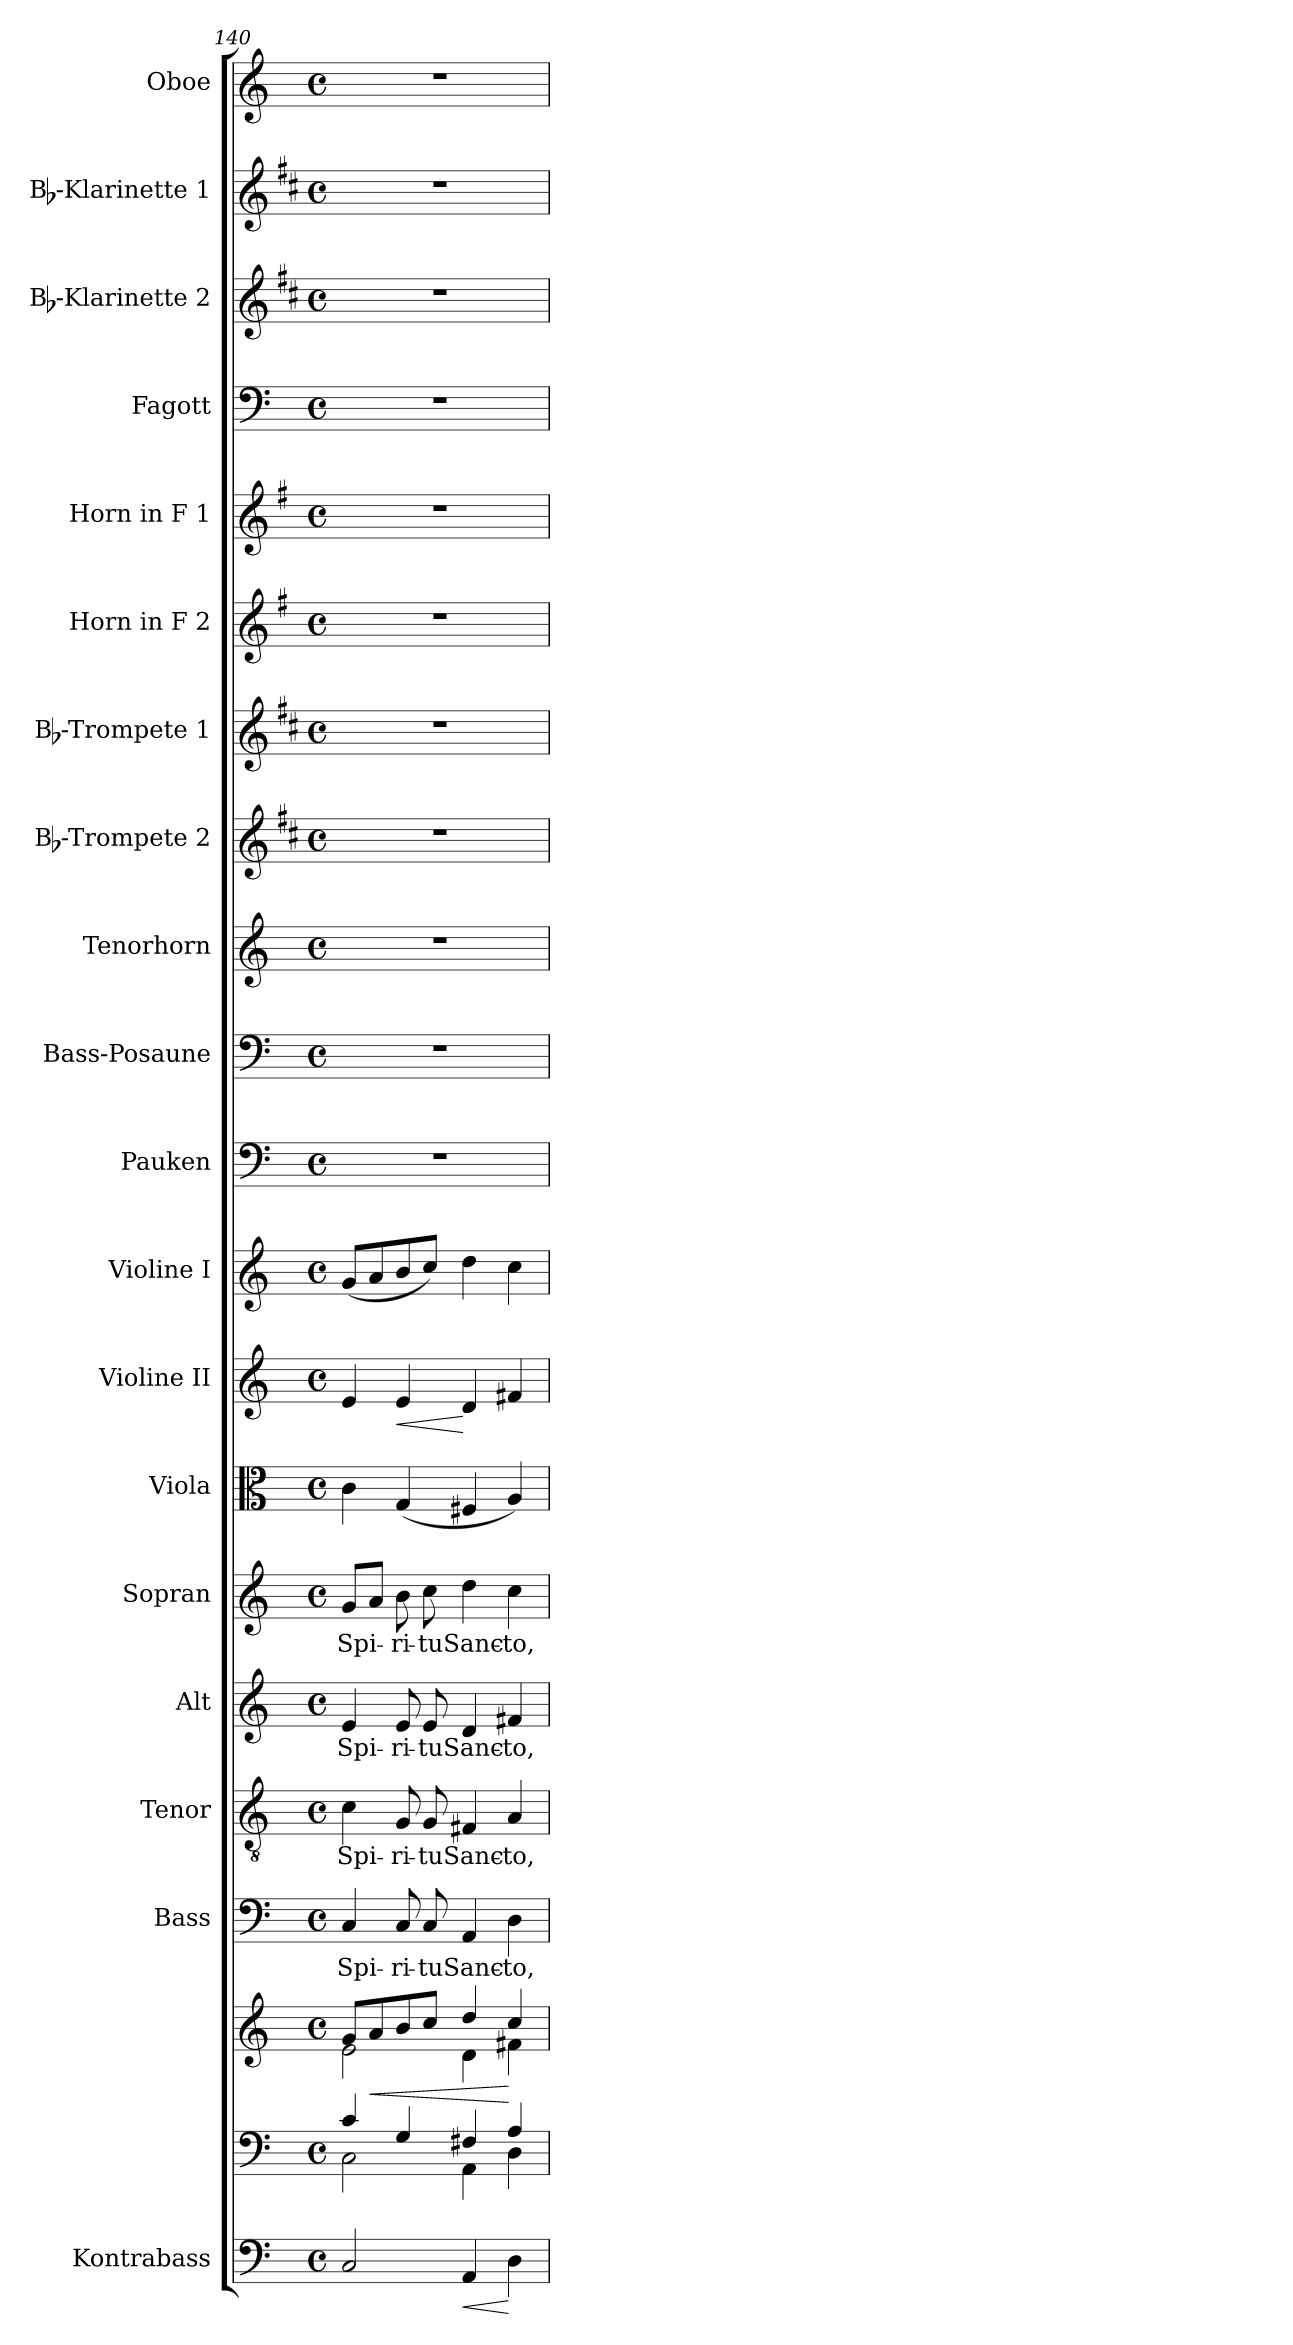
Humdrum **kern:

**kern	**dynam	**kern	**kern	**dynam	**kern	**text	**kern	**text	**kern	**text	**kern	**text	**kern	**kern	**dynam	**kern	**kern	**kern	**kern	**kern	**kern	**kern	**kern	**kern	**kern	**kern	**kern
*part20	*part20	*part19	*part19	*part19	*part18	*part18	*part17	*part17	*part16	*part16	*part15	*part15	*part14	*part13	*part13	*part12	*part11	*part10	*part9	*part8	*part7	*part6	*part5	*part4	*part3	*part2	*part1
*staff21	*staff21	*staff20	*staff19	*staff19/20	*staff18	*staff18	*staff17	*staff17	*staff16	*staff16	*staff15	*staff15	*staff14	*staff13	*staff13	*staff12	*staff11	*staff10	*staff9	*staff8	*staff7	*staff6	*staff5	*staff4	*staff3	*staff2	*staff1
*I"Kontrabass	*	*	*	*	*I"Bass	*	*I"Tenor	*	*I"Alt	*	*I"Sopran	*	*I"Viola	*I"Violine II	*	*I"Violine I	*I"Pauken	*I"Bass-Posaune	*I"Tenorhorn	*I"Bb-Trompete 2	*I"Bb-Trompete 1	*I"Horn in F 2	*I"Horn in F 1	*I"Fagott	*I"Bb-Klarinette 2	*I"Bb-Klarinette 1	*I"Oboe
*I'Kb.	*	*	*	*	*I'B.	*	*I'T.	*	*I'A.	*	*I'S.	*	*I'Vla.	*I'Vl. II	*	*I'Vl. I	*I'Pk.	*I'B. Pos.	*I'T. Hrn.	*I'Bb Trp. 2	*I'Bb Trp. 1	*	*	*I'Fg.	*I'Bb Kl. 2	*I'Bb Kl. 1	*I'Ob.
*clefF4	*	*clefF4	*clefG2	*	*clefF4	*	*clefGv2	*	*clefG2	*	*clefG2	*	*clefC3	*clefG2	*	*clefG2	*clefF4	*clefF4	*clefG2	*clefG2	*clefG2	*clefG2	*clefG2	*clefF4	*clefG2	*clefG2	*clefG2
*ITrd7c12	*	*	*	*	*	*	*	*	*	*	*	*	*	*	*	*	*	*	*ITrd8c14	*ITrd1c2	*ITrd1c2	*ITrd4c7	*ITrd4c7	*	*ITrd1c2	*ITrd1c2	*
*k[]	*	*k[]	*k[]	*	*k[]	*	*k[]	*	*k[]	*	*k[]	*	*k[]	*k[]	*	*k[]	*k[]	*k[]	*k[]	*k[]	*k[]	*k[]	*k[]	*k[]	*k[]	*k[]	*k[]
*C:	*	*C:	*C:	*	*C:	*	*C:	*	*C:	*	*C:	*	*C:	*C:	*	*C:	*C:	*C:	*C:	*C:	*C:	*C:	*C:	*C:	*C:	*C:	*C:
*M4/4	*	*M4/4	*M4/4	*	*M4/4	*	*M4/4	*	*M4/4	*	*M4/4	*	*M4/4	*M4/4	*	*M4/4	*M4/4	*M4/4	*M4/4	*M4/4	*M4/4	*M4/4	*M4/4	*M4/4	*M4/4	*M4/4	*M4/4
*met(c)	*	*met(c)	*met(c)	*	*met(c)	*	*met(c)	*	*met(c)	*	*met(c)	*	*met(c)	*met(c)	*	*met(c)	*met(c)	*met(c)	*met(c)	*met(c)	*met(c)	*met(c)	*met(c)	*met(c)	*met(c)	*met(c)	*met(c)
=140	=140	=140	=140	=140	=140	=140	=140	=140	=140	=140	=140	=140	=140	=140	=140	=140	=140	=140	=140	=140	=140	=140	=140	=140	=140	=140	=140
*	*	*^	*^	*	*	*	*	*	*	*	*	*	*	*	*	*	*	*	*	*	*	*	*	*	*	*	*
!	!	!	!	!	!	!	!	!LO:LY:b	!	!LO:LY:b	!	!LO:LY:b	!	!LO:LY:b	!	!	!	!	!	!	!	!	!	!	!	!	!	!	!
2CC/	.	4c/	2C\	8g/L	2e\	.	4C/	Spi-	4c\	Spi-	4e/	Spi-	8g/L	Spi-	4c\	4e/	.	(<8g/L	1r	1r	1r	1r	1r	1r	1r	1r	1r	1r	1r
!	!	!	!	!	!	!LO:HP:b	!	!	!	!	!	!	!	!	!	!	!	!	!	!	!	!	!	!	!	!	!	!	!
.	.	.	.	8a/	.	<	.	.	.	.	.	.	8a/J	.	.	.	.	8a/	.	.	.	.	.	.	.	.	.	.	.
!	!	!	!	!	!	!	!	!LO:LY:b	!	!LO:LY:b	!	!LO:LY:b	!	!LO:LY:b	!	!	!LO:HP:b	!	!	!	!	!	!	!	!	!	!	!	!
.	.	4G/	.	8b/	.	.	8C/	-ri-	8G/	-ri-	8e/	-ri-	8b\	-ri-	(<4G/	4e/	<	8b/	.	.	.	.	.	.	.	.	.	.	.
!	!	!	!	!	!	!	!	!LO:LY:b	!	!LO:LY:b	!	!LO:LY:b	!	!LO:LY:b	!	!	!	!	!	!	!	!	!	!	!	!	!	!	!
.	.	.	.	8cc/J	.	.	8C/	-tu	8G/	-tu	8e/	-tu	8cc\	-tu	.	.	.	8cc/J)	.	.	.	.	.	.	.	.	.	.	.
!	!LO:HP:b	!	!	!	!	!	!	!LO:LY:b	!	!LO:LY:b	!	!LO:LY:b	!	!LO:LY:b	!	!	!	!	!	!	!	!	!	!	!	!	!	!	!
4AAA/	<	4F#X/	4AA\	4dd/	4d\	.	4AA/	Sanc-	4F#X/	Sanc-	4d/	Sanc-	4dd\	Sanc-	4F#X/	4d/	[	4dd\	.	.	.	.	.	.	.	.	.	.	.
!	!	!	!	!	!	!	!	!LO:LY:b	!	!LO:LY:b	!	!LO:LY:b	!	!LO:LY:b	!	!	!	!	!	!	!	!	!	!	!	!	!	!	!
4DD\	[	4A/	4D\	4cc/	4f#X\	[	4D\	-to,	4A/	-to,	4f#X/	-to,	4cc\	-to,	4A/)	4f#X/	.	4cc\	.	.	.	.	.	.	.	.	.	.	.
*	*	*v	*v	*	*	*	*	*	*	*	*	*	*	*	*	*	*	*	*	*	*	*	*	*	*	*	*	*	*
*	*	*	*v	*v	*	*	*	*	*	*	*	*	*	*	*	*	*	*	*	*	*	*	*	*	*	*	*	*
=	=	=	=	=	=	=	=	=	=	=	=	=	=	=	=	=	=	=	=	=	=	=	=	=	=	=	=
*-	*-	*-	*-	*-	*-	*-	*-	*-	*-	*-	*-	*-	*-	*-	*-	*-	*-	*-	*-	*-	*-	*-	*-	*-	*-	*-	*-
